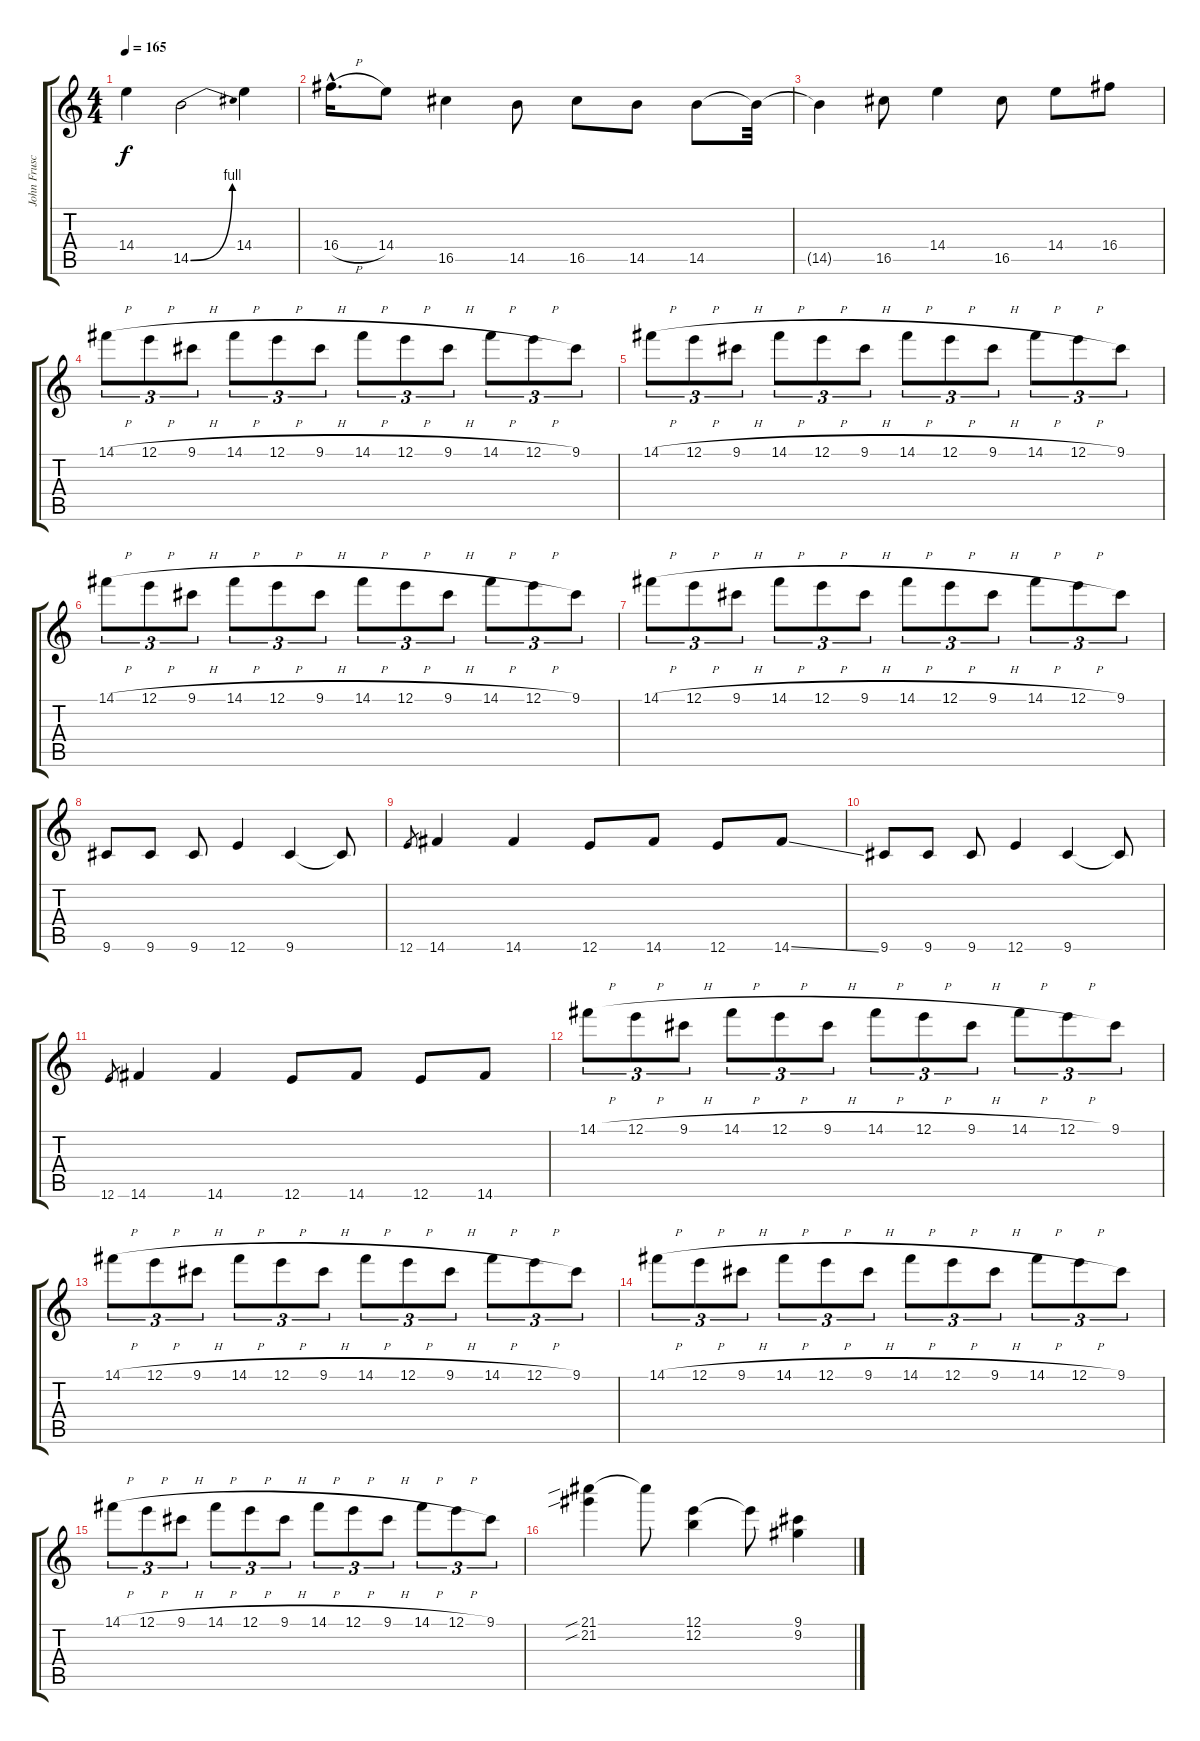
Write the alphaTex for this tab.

\track ("John Frusciante" "John Frusc") {instrument distortionguitar}
\staff {score tabs}
\tuning (E4 B3 G3 D3 A2 E2) {hide}
\ts (4 4)
\tempo 165
\clef g2
\ks c
14.4{t}.4{dy f} 14.5{be (bend 0 0 60 4)}.2 14.4.4 |
16.4{h hac}.16{d} 14.4.8 16.5.4 14.5.8 16.5.8 14.5.8 14.5.8 14.5{t}.32 |
14.5{t}.4 16.5.8 14.4.4 16.5.8 14.4.8 16.4.8 |
14.1{h}.8{tu (3 2)} 12.1{h}.8{tu (3 2)} 9.1{h}.8{tu (3 2)} 14.1{h}.8{tu (3 2)} 12.1{h}.8{tu (3 2)} 9.1{h}.8{tu (3 2)} 14.1{h}.8{tu (3 2)} 12.1{h}.8{tu (3 2)} 9.1{h}.8{tu (3 2)} 14.1{h}.8{tu (3 2)} 12.1{h}.8{tu (3 2)} 9.1.8{tu (3 2)} |
14.1{h}.8{tu (3 2)} 12.1{h}.8{tu (3 2)} 9.1{h}.8{tu (3 2)} 14.1{h}.8{tu (3 2)} 12.1{h}.8{tu (3 2)} 9.1{h}.8{tu (3 2)} 14.1{h}.8{tu (3 2)} 12.1{h}.8{tu (3 2)} 9.1{h}.8{tu (3 2)} 14.1{h}.8{tu (3 2)} 12.1{h}.8{tu (3 2)} 9.1.8{tu (3 2)} |
14.1{h}.8{tu (3 2)} 12.1{h}.8{tu (3 2)} 9.1{h}.8{tu (3 2)} 14.1{h}.8{tu (3 2)} 12.1{h}.8{tu (3 2)} 9.1{h}.8{tu (3 2)} 14.1{h}.8{tu (3 2)} 12.1{h}.8{tu (3 2)} 9.1{h}.8{tu (3 2)} 14.1{h}.8{tu (3 2)} 12.1{h}.8{tu (3 2)} 9.1.8{tu (3 2)} |
14.1{h}.8{tu (3 2)} 12.1{h}.8{tu (3 2)} 9.1{h}.8{tu (3 2)} 14.1{h}.8{tu (3 2)} 12.1{h}.8{tu (3 2)} 9.1{h}.8{tu (3 2)} 14.1{h}.8{tu (3 2)} 12.1{h}.8{tu (3 2)} 9.1{h}.8{tu (3 2)} 14.1{h}.8{tu (3 2)} 12.1{h}.8{tu (3 2)} 9.1.8{tu (3 2)} |
9.6.8 9.6.8 9.6.8 12.6.4 9.6.4 9.6{t}.8 |
12.6.8{gr} 14.6.4 14.6.4 12.6.8 14.6.8 12.6.8 14.6{ss}.8 |
9.6.8 9.6.8 9.6.8 12.6.4 9.6.4 9.6{t}.8 |
12.6.8{gr} 14.6.4 14.6.4 12.6.8 14.6.8 12.6.8 14.6.8 |
14.1{h}.8{tu (3 2)} 12.1{h}.8{tu (3 2)} 9.1{h}.8{tu (3 2)} 14.1{h}.8{tu (3 2)} 12.1{h}.8{tu (3 2)} 9.1{h}.8{tu (3 2)} 14.1{h}.8{tu (3 2)} 12.1{h}.8{tu (3 2)} 9.1{h}.8{tu (3 2)} 14.1{h}.8{tu (3 2)} 12.1{h}.8{tu (3 2)} 9.1.8{tu (3 2)} |
14.1{h}.8{tu (3 2)} 12.1{h}.8{tu (3 2)} 9.1{h}.8{tu (3 2)} 14.1{h}.8{tu (3 2)} 12.1{h}.8{tu (3 2)} 9.1{h}.8{tu (3 2)} 14.1{h}.8{tu (3 2)} 12.1{h}.8{tu (3 2)} 9.1{h}.8{tu (3 2)} 14.1{h}.8{tu (3 2)} 12.1{h}.8{tu (3 2)} 9.1.8{tu (3 2)} |
14.1{h}.8{tu (3 2)} 12.1{h}.8{tu (3 2)} 9.1{h}.8{tu (3 2)} 14.1{h}.8{tu (3 2)} 12.1{h}.8{tu (3 2)} 9.1{h}.8{tu (3 2)} 14.1{h}.8{tu (3 2)} 12.1{h}.8{tu (3 2)} 9.1{h}.8{tu (3 2)} 14.1{h}.8{tu (3 2)} 12.1{h}.8{tu (3 2)} 9.1.8{tu (3 2)} |
14.1{h}.8{tu (3 2)} 12.1{h}.8{tu (3 2)} 9.1{h}.8{tu (3 2)} 14.1{h}.8{tu (3 2)} 12.1{h}.8{tu (3 2)} 9.1{h}.8{tu (3 2)} 14.1{h}.8{tu (3 2)} 12.1{h}.8{tu (3 2)} 9.1{h}.8{tu (3 2)} 14.1{h}.8{tu (3 2)} 12.1{h}.8{tu (3 2)} 9.1.8{tu (3 2)} |
(21.1{sib} 21.2{sib}).4 21.1{t}.8 (12.1 12.2).4 12.1{t}.8 (9.1 9.2).4
